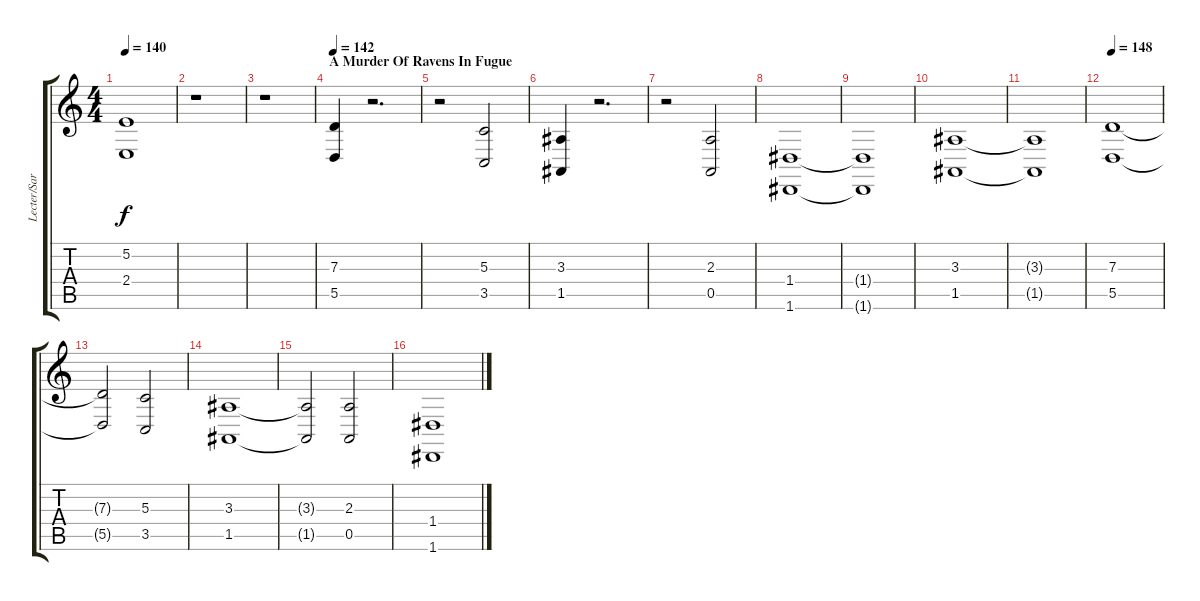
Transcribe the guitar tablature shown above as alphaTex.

\track ("Lecter/Sarah (Keyb/Choir)" "Lecter/Sar") {instrument pad4choir}
\staff {score tabs}
\tuning (E4 B3 G3 D3 A2 D2) {hide}
\ts (4 4)
\tempo 140
\clef g2
\ks c
(5.2{t} 2.4{t}).1{dy f} |
r.1 |
r.1 |
\section ("" "A Murder Of Ravens In Fugue")
\tempo 142
(7.3 5.5).4 r.2{d} |
r.2 (5.3 3.5).2 |
(3.3 1.5).4 r.2{d} |
r.2 (2.3 0.5).2 |
(1.4 1.6).1 |
(1.4{t} 1.6{t}).1 |
(3.3 1.5).1 |
(3.3{t} 1.5{t}).1 |
\tempo 148
(7.3 5.5).1 |
(7.3{t} 5.5{t}).2 (5.3 3.5).2 |
(3.3 1.5).1 |
(3.3{t} 1.5{t}).2 (2.3 0.5).2 |
(1.4 1.6).1
